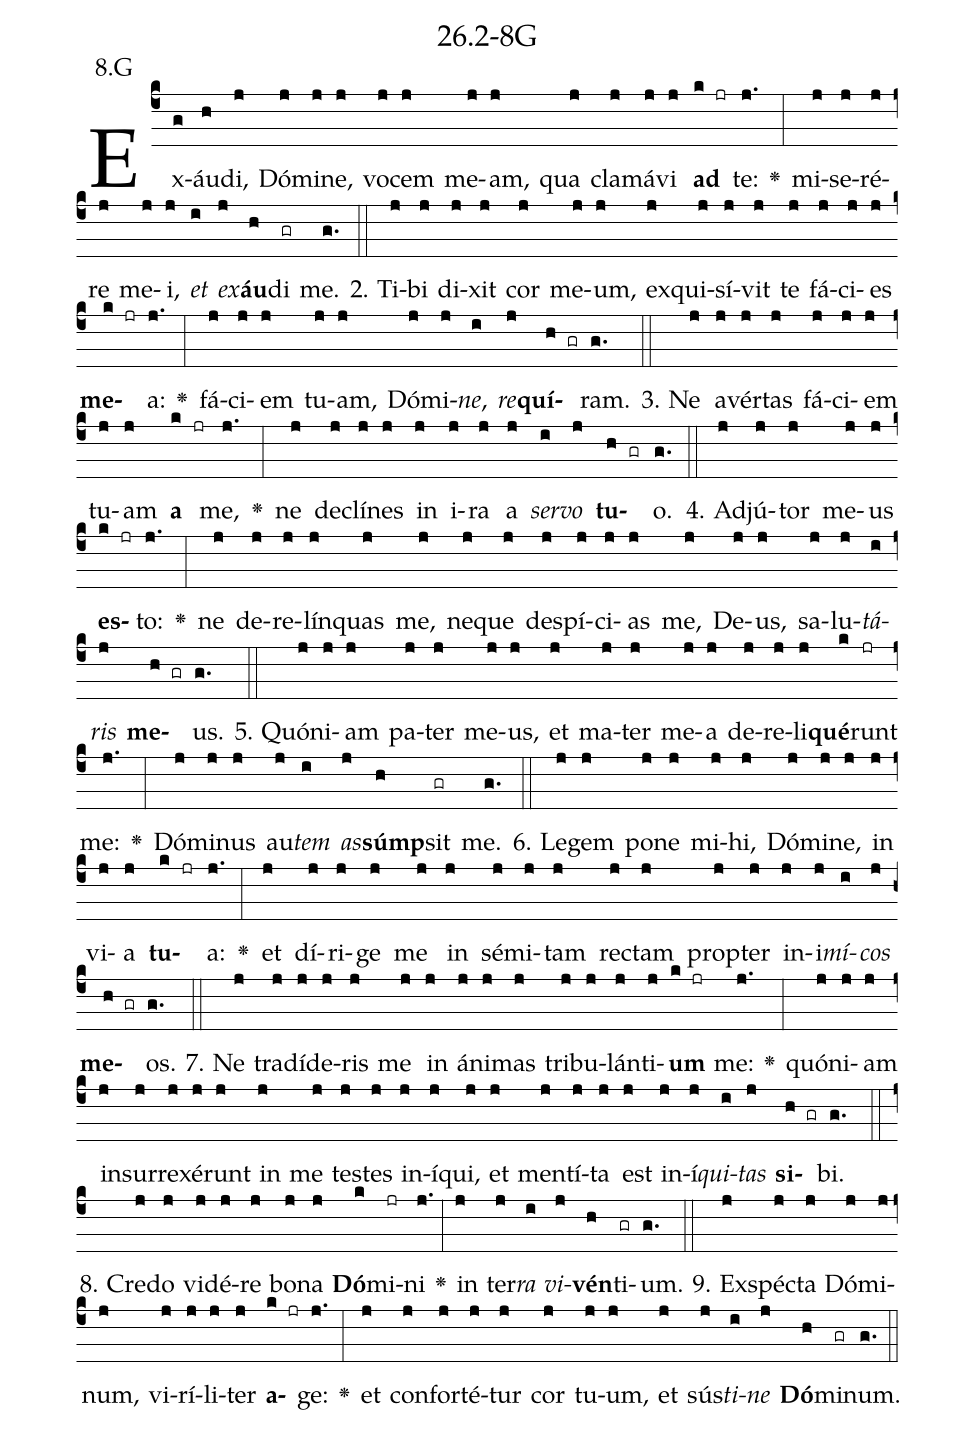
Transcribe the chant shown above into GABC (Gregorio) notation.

name: 26.2-8G;
annotation: 8.G;
%%
(c4)Ex(g)áu(h)di,(j) Dó(j)mi(j)ne,(j) vo(j)cem(j) me(j)am,(j) qua(j) cla(j)má(j)vi(j) <b>ad</b>(k jr) te:(j.) <v>\greheightstar</v>(:) mi(j)se(j)ré(j)re(j) me(j)i,(j) <i>et</i>(i) <i>ex</i>(j)<b>áu</b>(h)di(gr) me.(g.) (::)
2. Ti(j)bi(j) di(j)xit(j) cor(j) me(j)um,(j) ex(j)qui(j)sí(j)vit(j) te(j) fá(j)ci(j)es(j) <b>me</b>(k jr)a:(j.) <v>\greheightstar</v>(:) fá(j)ci(j)em(j) tu(j)am,(j) Dó(j)mi(j)<i>ne</i>,(i) <i>re</i>(j)<b>quí</b>(h gr)ram.(g.) (::)
3. Ne(j) a(j)vér(j)tas(j) fá(j)ci(j)em(j) tu(j)am(j) <b>a</b>(k jr) me,(j.) <v>\greheightstar</v>(:) ne(j) de(j)clí(j)nes(j) in(j) i(j)ra(j) a(j) <i>ser</i>(i)<i>vo</i>(j) <b>tu</b>(h gr)o.(g.) (::)
4. Ad(j)jú(j)tor(j) me(j)us(j) <b>es</b>(k jr)to:(j.) <v>\greheightstar</v>(:) ne(j) de(j)re(j)lín(j)quas(j) me,(j) ne(j)que(j) de(j)spí(j)ci(j)as(j) me,(j) De(j)us,(j) sa(j)lu(j)<i>tá</i>(i)<i>ris</i>(j) <b>me</b>(h gr)us.(g.) (::)
5. Quón(j)i(j)am(j) pa(j)ter(j) me(j)us,(j) et(j) ma(j)ter(j) me(j)a(j) de(j)re(j)li(j)<b>qué</b>(k)runt(jr) me:(j.) <v>\greheightstar</v>(:) Dó(j)mi(j)nus(j) au(j)<i>tem</i>(i) <i>as</i>(j)<b>súmp</b>(h)sit(gr) me.(g.) (::)
6. Le(j)gem(j) po(j)ne(j) mi(j)hi,(j) Dó(j)mi(j)ne,(j) in(j) vi(j)a(j) <b>tu</b>(k jr)a:(j.) <v>\greheightstar</v>(:) et(j) dí(j)ri(j)ge(j) me(j) in(j) sé(j)mi(j)tam(j) rec(j)tam(j) prop(j)ter(j) in(j)i(j)<i>mí</i>(i)<i>cos</i>(j) <b>me</b>(h gr)os.(g.) (::)
7. Ne(j) tra(j)dí(j)de(j)ris(j) me(j) in(j) á(j)ni(j)mas(j) tri(j)bu(j)lán(j)ti(j)<b>um</b>(k jr) me:(j.) <v>\greheightstar</v>(:) quón(j)i(j)am(j) in(j)sur(j)re(j)xé(j)runt(j) in(j) me(j) tes(j)tes(j) in(j)í(j)qui,(j) et(j) men(j)tí(j)ta(j) est(j) in(j)í(j)<i>qui</i>(i)<i>tas</i>(j) <b>si</b>(h gr)bi.(g.) (::)
8. Cre(j)do(j) vi(j)dé(j)re(j) bo(j)na(j) <b>Dó</b>(k)mi(jr)ni(j.) <v>\greheightstar</v>(:) in(j) ter(j)<i>ra</i>(i) <i>vi</i>(j)<b>vén</b>(h)ti(gr)um.(g.) (::)
9. Ex(j)spéc(j)ta(j) Dó(j)mi(j)num,(j) vi(j)rí(j)li(j)ter(j) <b>a</b>(k jr)ge:(j.) <v>\greheightstar</v>(:) et(j) con(j)for(j)té(j)tur(j) cor(j) tu(j)um,(j) et(j) sús(j)<i>ti</i>(i)<i>ne</i>(j) <b>Dó</b>(h)mi(gr)num.(g.) (::)
